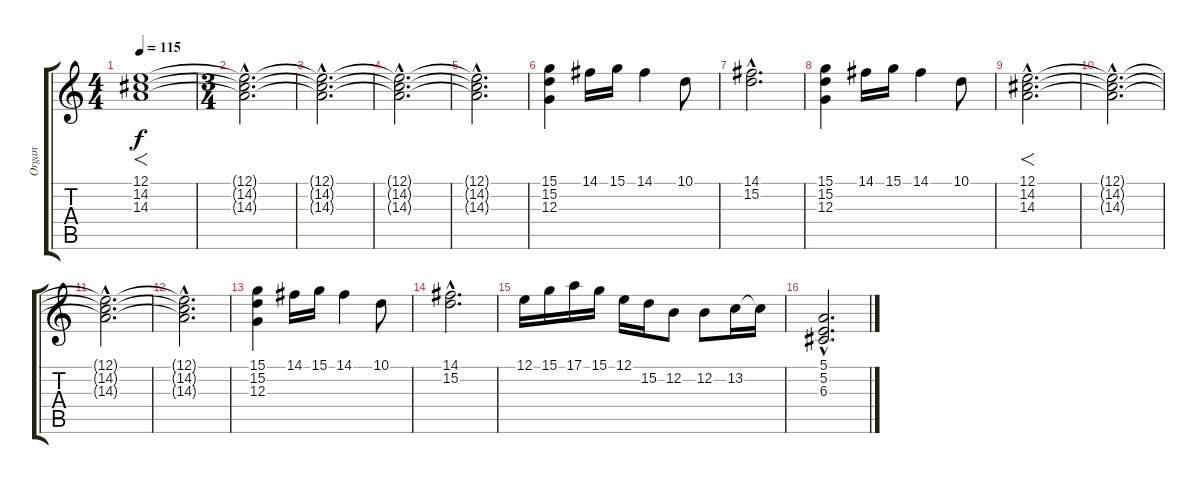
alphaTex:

\track ("Organ" "Organ") {instrument drawbarorgan}
\staff {score tabs}
\tuning (E4 B3 G3 D3 A2 E2) {hide}
\ts (4 4)
\tempo 115
\clef g2
\ks c
(12.1 14.2 14.3).1{f dy f instrument drawbarorgan} |
\ts (3 4)
(12.1{hac t} 14.2{hac t} 14.3{hac t}).2{d} |
(12.1{hac t} 14.2{hac t} 14.3{hac t}).2{d} |
(12.1{hac t} 14.2{hac t} 14.3{hac t}).2{d} |
(12.1{hac t} 14.2{hac t} 14.3{hac t}).2{d} |
(15.1 15.2 12.3).4 14.1.16 15.1.16 14.1.4 10.1.8 |
(14.1{hac} 15.2{hac}).2{d} |
(15.1 15.2 12.3).4 14.1.16 15.1.16 14.1.4 10.1.8 |
(12.1{hac} 14.2{hac} 14.3{hac}).2{f d} |
(12.1{hac t} 14.2{hac t} 14.3{hac t}).2{d} |
(12.1{hac t} 14.2{hac t} 14.3{hac t}).2{d} |
(12.1{hac t} 14.2{hac t} 14.3{hac t}).2{d} |
(15.1 15.2 12.3).4 14.1.16 15.1.16 14.1.4 10.1.8 |
(14.1{hac} 15.2{hac}).2{d} |
12.1.16 15.1.16 17.1.16 15.1.16 12.1.16 15.2.16 12.2.8 12.2.8 13.2.16 13.2{t}.16 |
(5.1{hac} 5.2{hac} 6.3{hac}).2{d}
